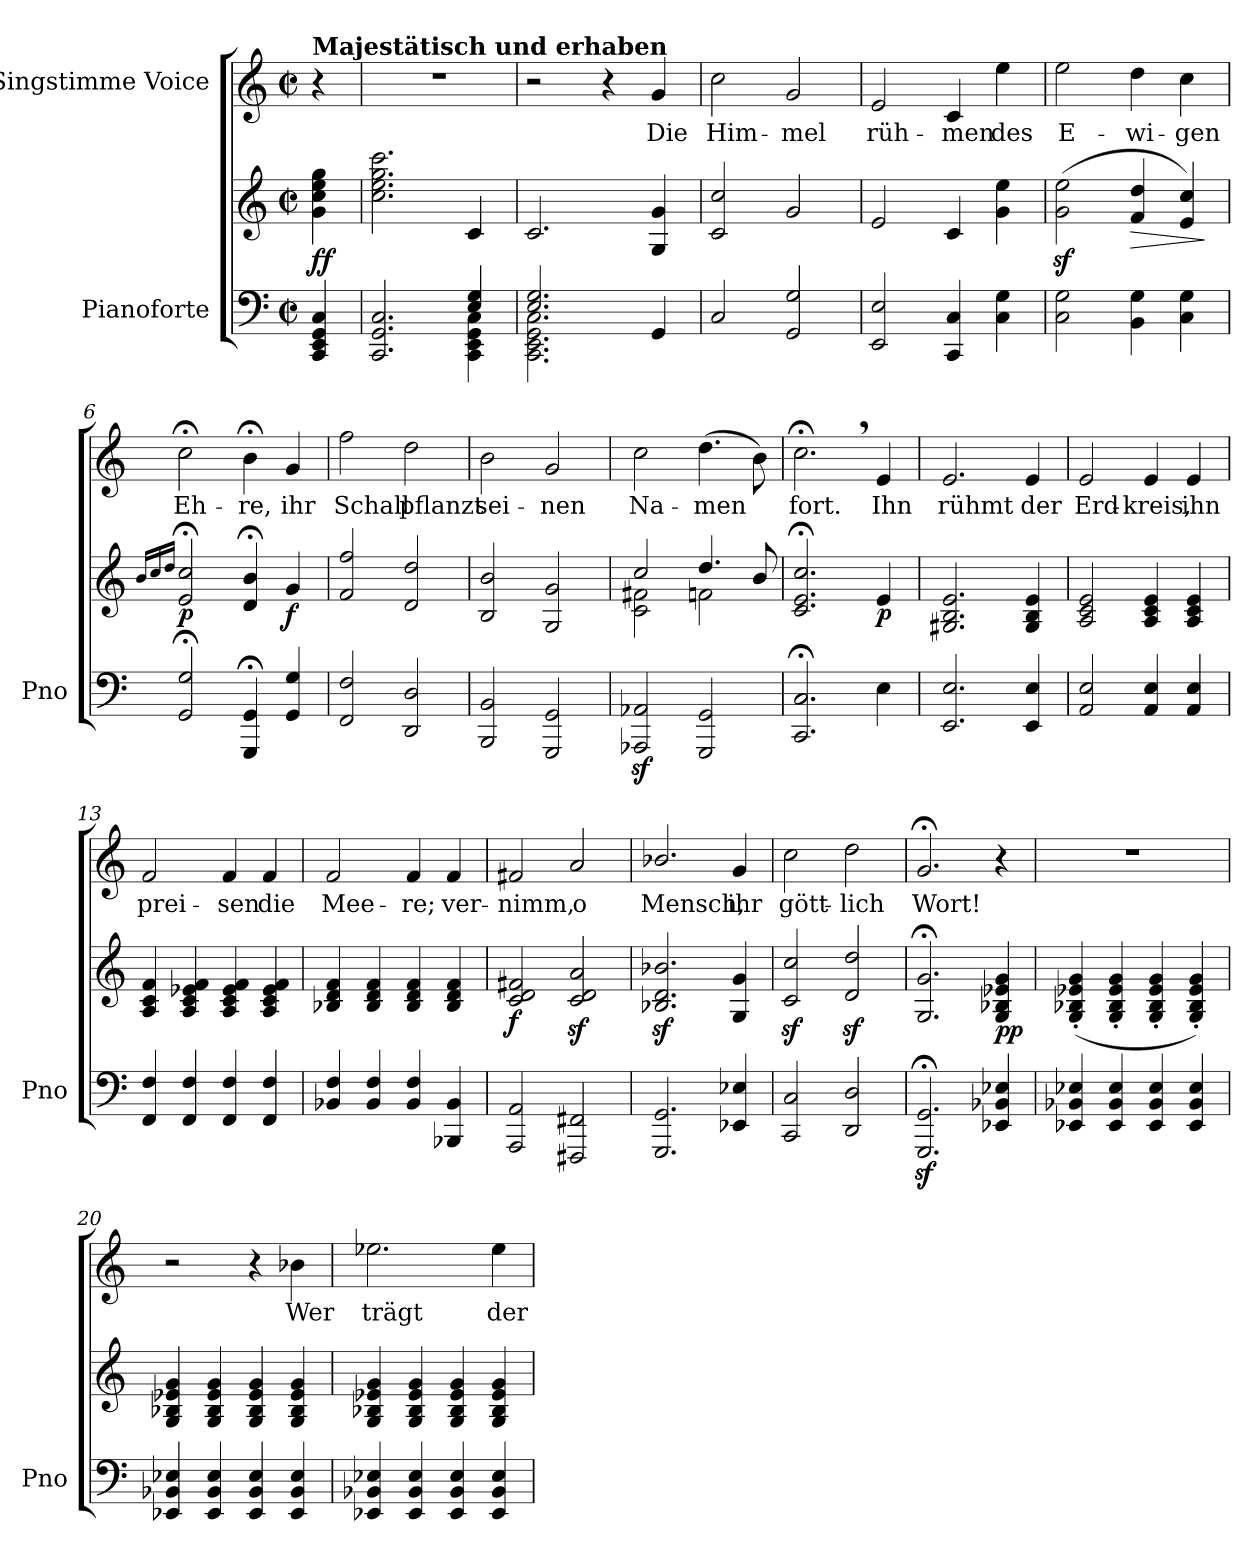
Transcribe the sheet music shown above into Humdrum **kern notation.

**kern	**kern	**dynam	**kern	**text
*part2	*part2	*part2	*part1	*part1
*staff3	*staff2	*staff2/3	*staff1	*staff1
*I"Pianoforte	*	*	*I"Singstimme Voice	*
*I'Pno	*	*	*	*
*clefF4	*clefG2	*	*clefG2	*
*k[]	*k[]	*	*k[]	*
*M2/2	*M2/2	*	*M2/2	*
*met(c|)	*met(c|)	*	*met(c|)	*
=	=	=	=	=
!	!	!	!LO:TX:a:B:t=Majestätisch und erhaben	!
!	!	!LO:DY:b	!	!
4CC/ 4EE/ 4GG/ 4C/	4g\ 4cc\ 4ee\ 4gg\	ff	4r	.
=1	=1	=1	=1	=1
*^	*	*	*	*
2.ryy	2.CC/ 2.GG/ 2.C/	2.cc\ 2.ee\ 2.gg\ 2.ccc\	.	1r	.
4E/ 4G/	4CC\ 4EE\ 4GG\ 4C\	4c/	.	.	.
=2	=2	=2	=2	=2	=2
2.E/ 2.G/	2.CC\ 2.EE\ 2.GG\ 2.C\	2.c/	.	2r	.
.	.	.	.	4r	.
!	!	!	!	!	!LO:LY:b
4GG/	4ryy	4G/ 4g/	.	4g/	Die
=3	=3	=3	=3	=3	=3
!	!	!	!	!	!LO:LY:b
*v	*v	*	*	*	*
2C/	2c/ 2cc/	.	2cc\	Him-
!	!	!	!	!LO:LY:b
2GG/ 2G/	2g/	.	2g/	-mel
=4	=4	=4	=4	=4
!	!	!	!	!LO:LY:b
2EE/ 2E/	2e/	.	2e/	rüh-
!	!	!	!	!LO:LY:b
4CC/ 4C/	4c/	.	4c/	-men
!	!	!	!	!LO:LY:b
4C\ 4G\	4g\ 4ee\	.	4ee\	des
=5	=5	=5	=5	=5
!	!	!	!	!LO:LY:b
2C\ 2G\	(<2g\z< 2ee\z<	.	2ee\	E-
!	!	!LO:HP:b	!	!LO:LY:b
4BB\ 4G\	4f/ 4dd/	>	4dd\	-wi-
!	!	!	!	!LO:LY:b
4C\ 4G\	4e/ 4cc/)	.	4cc\	-gen
.	.	]	.	.
=6	=6	=6	=6	=6
.	16qb/LL	.	.	.
.	16qcc/	.	.	.
.	16qdd/JJ	.	.	.
!	!	!LO:DY:b	!	!LO:LY:b
2GG/; 2G/;	2e/;< 2cc/;<	p	2cc;<\	Eh-
!	!	!	!	!LO:LY:b
4GGG/; 4GG/;	4d/;< 4b/;<	.	4b;<\	-re,
!	!	!LO:DY:b	!	!LO:LY:b
4GG/ 4G/	4g/	f	4g/	ihr
=7	=7	=7	=7	=7
!	!	!	!	!LO:LY:b
2FF/ 2F/	2f/ 2ff/	.	2ff\	Schall
!	!	!	!	!LO:LY:b
2DD/ 2D/	2d/ 2dd/	.	2dd\	pflanzt
!!LO:LB:g=z
=8	=8	=8	=8	=8
!	!	!	!	!LO:LY:b
2BBB/ 2BB/	2B/ 2b/	.	2b\	sei-
!	!	!	!	!LO:LY:b
2GGG/ 2GG/	2G/ 2g/	.	2g/	-nen
=9	=9	=9	=9	=9
*	*^	*	*	*
!	!	!	!	!	!LO:LY:b
2AAA-X/z< 2AA-X/z<	2cc/	2c\ 2f#X\	.	2cc\	Na-
!	!	!	!	!	!LO:LY:b
2GGG/ 2GG/	4.dd/	2fn\	.	(4.dd\	-men
.	8b/	.	.	8b\)	.
*	*v	*v	*	*	*
=10	=10	=10	=10	=10
!	!	!	!	!LO:LY:b
2.CC/; 2.C/;	2.c/;< 2.e/;< 2.cc/;<	.	2.cc;<,\	fort.
!	!	!LO:DY:b	!	!LO:LY:b
4E\	4e/	p	4e/	Ihn
=11	=11	=11	=11	=11
!	!	!	!	!LO:LY:b
2.EE/ 2.E/	2.G#X/ 2.B/ 2.e/	.	2.e/	rühmt
!	!	!	!	!LO:LY:b
4EE/ 4E/	4G#/ 4B/ 4e/	.	4e/	der
=12	=12	=12	=12	=12
!	!	!	!	!LO:LY:b
2AA/ 2E/	2A/ 2c/ 2e/	.	2e/	Erd-
!	!	!	!	!LO:LY:b
4AA/ 4E/	4A/ 4c/ 4e/	.	4e/	-kreis,
!	!	!	!	!LO:LY:b
4AA/ 4E/	4A/ 4c/ 4e/	.	4e/	ihn
=13	=13	=13	=13	=13
!	!	!	!	!LO:LY:b
4FF/ 4F/	4A/ 4c/ 4f/	.	2f/	prei-
4FF/ 4F/	4A/ 4c/ 4e-X/ 4f/	.	.	.
!	!	!	!	!LO:LY:b
4FF/ 4F/	4A/ 4c/ 4e-/ 4f/	.	4f/	-sen
!	!	!	!	!LO:LY:b
4FF/ 4F/	4A/ 4c/ 4e-/ 4f/	.	4f/	die
=14	=14	=14	=14	=14
!	!	!	!	!LO:LY:b
4BB-X/ 4F/	4B-X/ 4d/ 4f/	.	2f/	Mee-
4BB-/ 4F/	4B-/ 4d/ 4f/	.	.	.
!	!	!	!	!LO:LY:b
4BB-/ 4F/	4B-/ 4d/ 4f/	.	4f/	-re;
!	!	!	!	!LO:LY:b
4BBB-X/ 4BB-/	4B-/ 4d/ 4f/	.	4f/	ver-
=15	=15	=15	=15	=15
!	!	!LO:DY:b	!	!LO:LY:b
2AAA/ 2AA/	2c/ 2d/ 2f#X/	f	2f#X/	-nimm,
!	!	!	!	!LO:LY:b
2FFF#X/ 2FF#X/	2c/z< 2d/z< 2a/z<	.	2a/	o
=16	=16	=16	=16	=16
!	!	!	!	!LO:LY:b
2.GGG/ 2.GG/	2.B-X/z< 2.d/z< 2.b-X/z<	.	2.b-X/	Mensch,
!	!	!	!	!LO:LY:b
4EE-X/ 4E-X/	4G/ 4g/	.	4g/	ihr
!!LO:LB:g=z
=17	=17	=17	=17	=17
!	!	!	!	!LO:LY:b
2CC/ 2C/	2c/z< 2cc/z<	.	2cc\	gött-
!	!	!	!	!LO:LY:b
2DD/ 2D/	2d/z< 2dd/z<	.	2dd\	-lich
=18	=18	=18	=18	=18
!	!	!	!	!LO:LY:b
2.GGG/z<; 2.GG/z<;	2.G/;< 2.g/;<	.	2.g;</	Wort!
!	!	!LO:DY:b	!	!
4EE-X/ 4BB-X/ 4E-X/	4G/ 4B-X/ 4e-X/ 4g/	pp	4r	.
=19	=19	=19	=19	=19
4EE-X/ 4BB-X/ 4E-X/	(4G/' 4B-X/' 4e-X/' 4g/'	.	1r	.
4EE-/ 4BB-/ 4E-/	4G/' 4B-/' 4e-/' 4g/'	.	.	.
4EE-/ 4BB-/ 4E-/	4G/' 4B-/' 4e-/' 4g/'	.	.	.
4EE-/ 4BB-/ 4E-/	4G/' 4B-/' 4e-/' 4g/')	.	.	.
=20	=20	=20	=20	=20
4EE-X/ 4BB-X/ 4E-X/	4G/ 4B-X/ 4e-X/ 4g/	.	2r	.
4EE-/ 4BB-/ 4E-/	4G/ 4B-/ 4e-/ 4g/	.	.	.
4EE-/ 4BB-/ 4E-/	4G/ 4B-/ 4e-/ 4g/	.	4r	.
!	!	!	!	!LO:LY:b
4EE-/ 4BB-/ 4E-/	4G/ 4B-/ 4e-/ 4g/	.	4b-X\	Wer
=21	=21	=21	=21	=21
!	!	!	!	!LO:LY:b
4EE-X/ 4BB-X/ 4E-X/	4G/ 4B-X/ 4e-X/ 4g/	.	2.ee-X\	trägt
4EE-/ 4BB-/ 4E-/	4G/ 4B-/ 4e-/ 4g/	.	.	.
4EE-/ 4BB-/ 4E-/	4G/ 4B-/ 4e-/ 4g/	.	.	.
!	!	!	!	!LO:LY:b
4EE-/ 4BB-/ 4E-/	4G/ 4B-/ 4e-/ 4g/	.	4ee-\	der
=	=	=	=	=
*-	*-	*-	*-	*-
